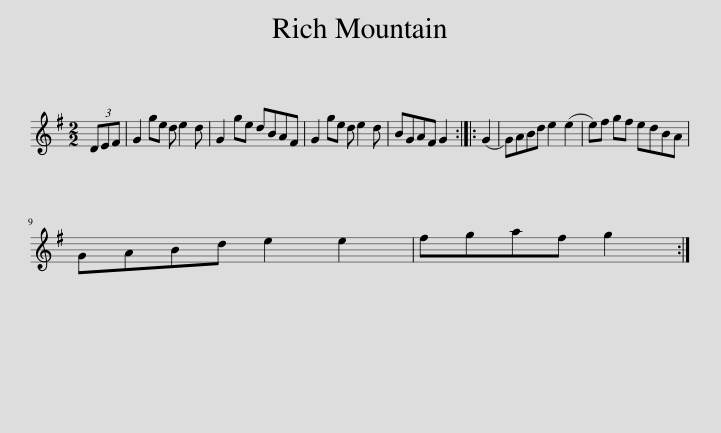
X:1
L:1/8
M:2/2
I:linebreak $
K:G
V:1 treble
V:1
 (3DEF | G2 ge d e2 d | G2 ge dBAF | G2 ge d e2 d | BGAF G2 :: %5
 (G2 | G)ABd e2 (e2 | e)f gf edBA |$ GABd e2 e2 | fgaf g2 :| %10
